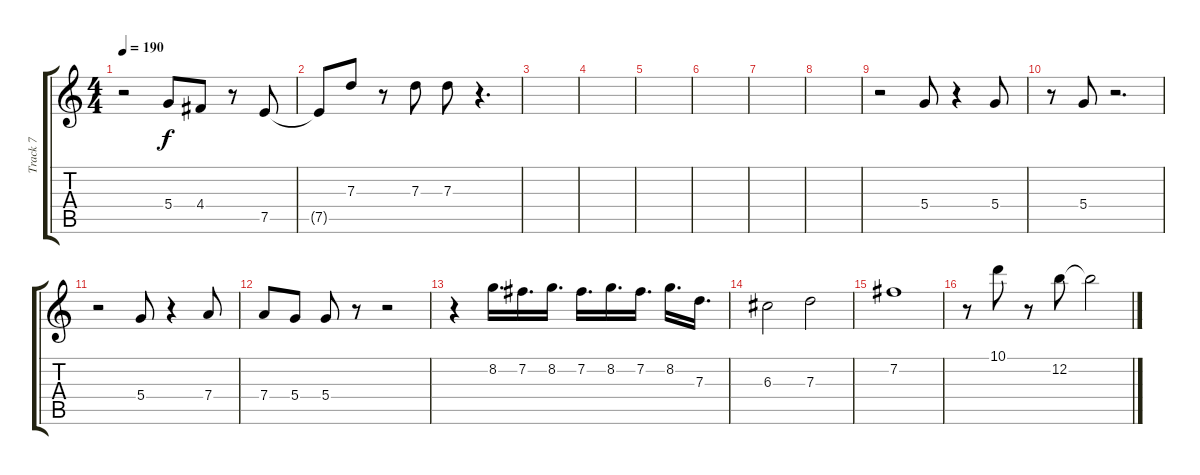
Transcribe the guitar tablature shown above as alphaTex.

\track ("Track 7" "Track 7") {instrument acousticguitarnylon}
\staff {score tabs}
\tuning (E4 B3 G3 D3 A2 E2) {hide}
\ts (4 4)
\tempo 190
\clef g2
\ks c
r.2{dy f} 5.4.8 4.4.8 r.8 7.5.8 |
7.5{t}.8 7.3.8 r.8 7.3.8 7.3.8 r.4{d} |
|
|
|
|
|
|
r.2 5.4.8 r.4 5.4.8 |
r.8 5.4.8 r.2{d} |
r.2 5.4.8 r.4 7.4.8 |
7.4.8 5.4.8 5.4.8 r.8 r.2 |
r.4 8.2.16{d} 7.2.16{d} 8.2.16{d} 7.2.16{d} 8.2.16{d} 7.2.16{d} 8.2.16{d} 7.3.16{d} |
6.3.2 7.3.2 |
7.2.1 |
r.8 10.1.8 r.8 12.2.8 12.2{t}.2
